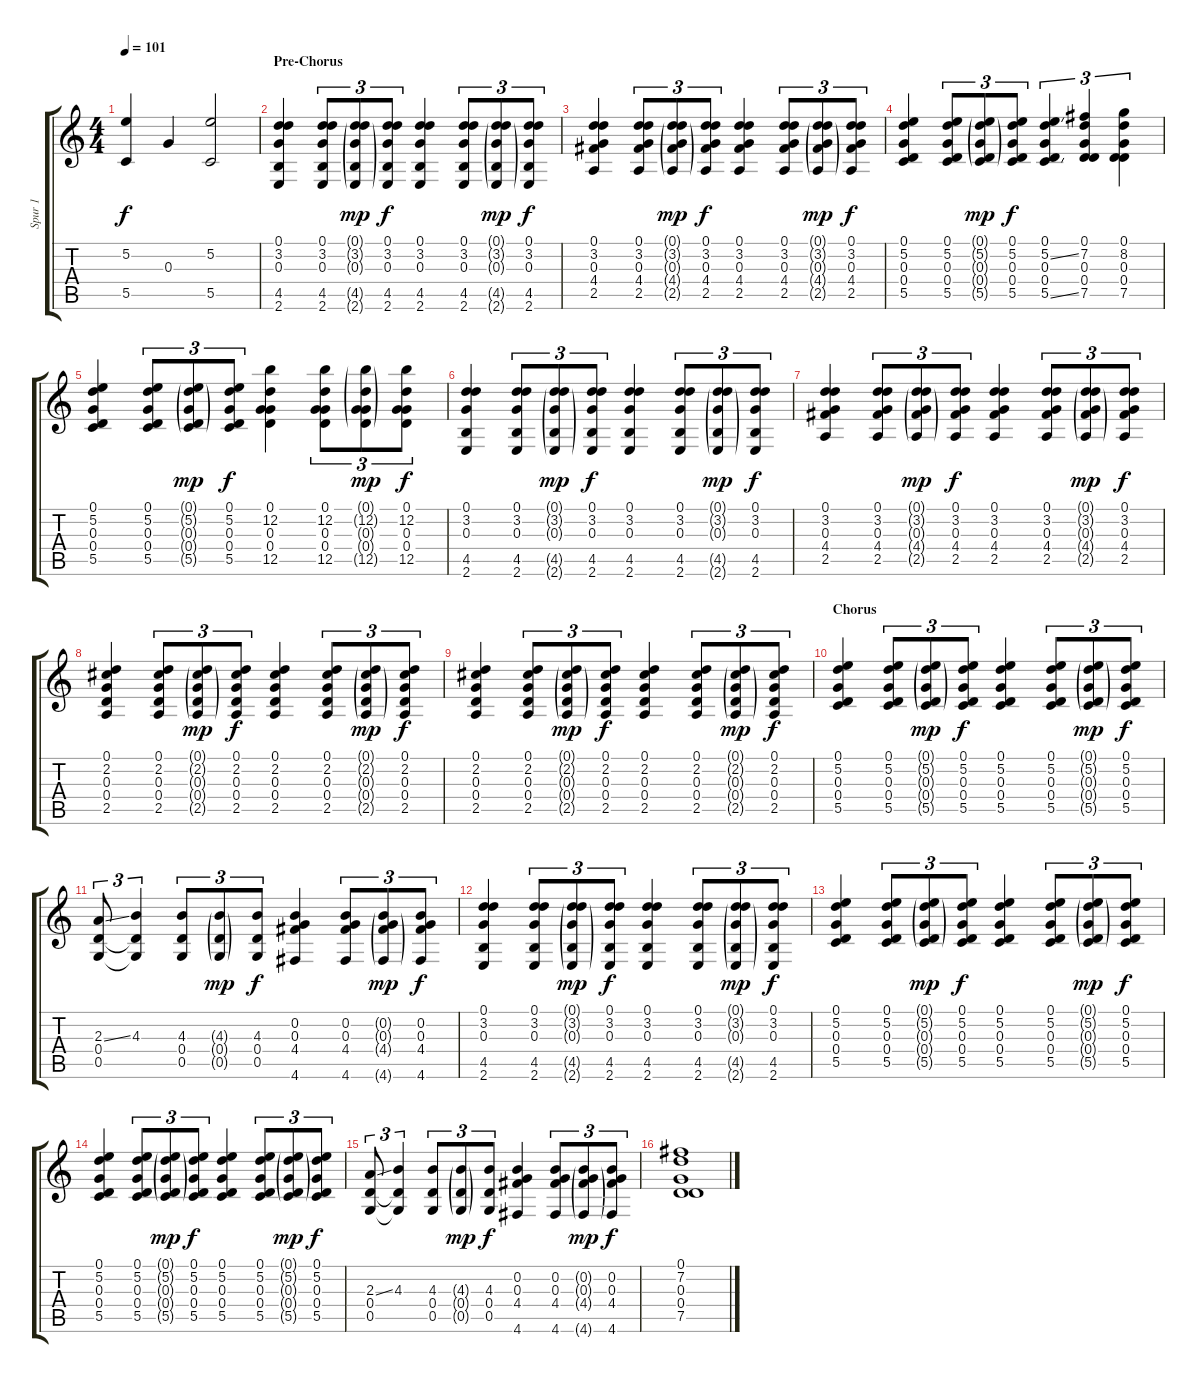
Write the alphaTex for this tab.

\track ("Spur 1" "Spur 1") {instrument acousticguitarsteel}
\staff {score tabs}
\tuning (D4 B3 G3 D3 G2 D2) {hide}
\ts (4 4)
\tempo 101
\clef g2
\ks c
(5.2 5.5).4{dy f} 0.3.4 (5.2 5.5).2 |
\section ("" "Pre-Chorus")
(0.1 3.2 0.3 4.5 2.6).4 (0.1 3.2 0.3 4.5 2.6).8{tu (3 2)} (0.1{g} 3.2{g} 0.3{g} 4.5{g} 2.6{g}).8{tu (3 2) dy mp} (0.1 3.2 0.3 4.5 2.6).8{tu (3 2) dy f} (0.1 3.2 0.3 4.5 2.6).4 (0.1 3.2 0.3 4.5 2.6).8{tu (3 2)} (0.1{g} 3.2{g} 0.3{g} 4.5{g} 2.6{g}).8{tu (3 2) dy mp} (0.1 3.2 0.3 4.5 2.6).8{tu (3 2) dy f} |
(0.1 3.2 0.3 4.4 2.5).4 (0.1 3.2 0.3 4.4 2.5).8{tu (3 2)} (0.1{g} 3.2{g} 0.3{g} 4.4{g} 2.5{g}).8{tu (3 2) dy mp} (0.1 3.2 0.3 4.4 2.5).8{tu (3 2) dy f} (0.1 3.2 0.3 4.4 2.5).4 (0.1 3.2 0.3 4.4 2.5).8{tu (3 2)} (0.1{g} 3.2{g} 0.3{g} 4.4{g} 2.5{g}).8{tu (3 2) dy mp} (0.1 3.2 0.3 4.4 2.5).8{tu (3 2) dy f} |
(0.1 5.2 0.3 0.4 5.5).4 (0.1 5.2 0.3 0.4 5.5).8{tu (3 2)} (0.1{g} 5.2{g} 0.3{g} 0.4{g} 5.5{g}).8{tu (3 2) dy mp} (0.1 5.2 0.3 0.4 5.5).8{tu (3 2) dy f} (0.1 5.2{ss} 0.3 0.4 5.5{ss}).4{tu (3 2)} (0.1 7.2 0.3 0.4 7.5).4{tu (3 2)} (0.1 8.2 0.3 0.4 7.5).4{tu (3 2)} |
(0.1 5.2 0.3 0.4 5.5).4 (0.1 5.2 0.3 0.4 5.5).8{tu (3 2)} (0.1{g} 5.2{g} 0.3{g} 0.4{g} 5.5{g}).8{tu (3 2) dy mp} (0.1 5.2 0.3 0.4 5.5).8{tu (3 2) dy f} (0.1 12.2 0.3 0.4 12.5).4 (0.1 12.2 0.3 0.4 12.5).8{tu (3 2)} (0.1{g} 12.2{g} 0.3{g} 0.4{g} 12.5{g}).8{tu (3 2) dy mp} (0.1 12.2 0.3 0.4 12.5).8{tu (3 2) dy f} |
(0.1 3.2 0.3 4.5 2.6).4 (0.1 3.2 0.3 4.5 2.6).8{tu (3 2)} (0.1{g} 3.2{g} 0.3{g} 4.5{g} 2.6{g}).8{tu (3 2) dy mp} (0.1 3.2 0.3 4.5 2.6).8{tu (3 2) dy f} (0.1 3.2 0.3 4.5 2.6).4 (0.1 3.2 0.3 4.5 2.6).8{tu (3 2)} (0.1{g} 3.2{g} 0.3{g} 4.5{g} 2.6{g}).8{tu (3 2) dy mp} (0.1 3.2 0.3 4.5 2.6).8{tu (3 2) dy f} |
(0.1 3.2 0.3 4.4 2.5).4 (0.1 3.2 0.3 4.4 2.5).8{tu (3 2)} (0.1{g} 3.2{g} 0.3{g} 4.4{g} 2.5{g}).8{tu (3 2) dy mp} (0.1 3.2 0.3 4.4 2.5).8{tu (3 2) dy f} (0.1 3.2 0.3 4.4 2.5).4 (0.1 3.2 0.3 4.4 2.5).8{tu (3 2)} (0.1{g} 3.2{g} 0.3{g} 4.4{g} 2.5{g}).8{tu (3 2) dy mp} (0.1 3.2 0.3 4.4 2.5).8{tu (3 2) dy f} |
(0.1 2.2 0.3 0.4 2.5).4 (0.1 2.2 0.3 0.4 2.5).8{tu (3 2)} (0.1{g} 2.2{g} 0.3{g} 0.4{g} 2.5{g}).8{tu (3 2) dy mp} (0.1 2.2 0.3 0.4 2.5).8{tu (3 2) dy f} (0.1 2.2 0.3 0.4 2.5).4 (0.1 2.2 0.3 0.4 2.5).8{tu (3 2)} (0.1{g} 2.2{g} 0.3{g} 0.4{g} 2.5{g}).8{tu (3 2) dy mp} (0.1 2.2 0.3 0.4 2.5).8{tu (3 2) dy f} |
(0.1 2.2 0.3 0.4 2.5).4 (0.1 2.2 0.3 0.4 2.5).8{tu (3 2)} (0.1{g} 2.2{g} 0.3{g} 0.4{g} 2.5{g}).8{tu (3 2) dy mp} (0.1 2.2 0.3 0.4 2.5).8{tu (3 2) dy f} (0.1 2.2 0.3 0.4 2.5).4 (0.1 2.2 0.3 0.4 2.5).8{tu (3 2)} (0.1{g} 2.2{g} 0.3{g} 0.4{g} 2.5{g}).8{tu (3 2) dy mp} (0.1 2.2 0.3 0.4 2.5).8{tu (3 2) dy f} |
\section ("" "Chorus")
(0.1 5.2 0.3 0.4 5.5).4 (0.1 5.2 0.3 0.4 5.5).8{tu (3 2)} (0.1{g} 5.2{g} 0.3{g} 0.4{g} 5.5{g}).8{tu (3 2) dy mp} (0.1 5.2 0.3 0.4 5.5).8{tu (3 2) dy f} (0.1 5.2 0.3 0.4 5.5).4 (0.1 5.2 0.3 0.4 5.5).8{tu (3 2)} (0.1{g} 5.2{g} 0.3{g} 0.4{g} 5.5{g}).8{tu (3 2) dy mp} (0.1 5.2 0.3 0.4 5.5).8{tu (3 2) dy f} |
(2.3{ss} 0.4 0.5).8{tu (3 2)} (4.3 0.4{t} 0.5{t}).4{tu (3 2)} (4.3 0.4 0.5).8{tu (3 2)} (4.3{g} 0.4{g} 0.5{g}).8{tu (3 2) dy mp} (4.3 0.4 0.5).8{tu (3 2) dy f} (0.2 0.3 4.4 4.6).4 (0.2 0.3 4.4 4.6).8{tu (3 2)} (0.2{g} 0.3{g} 4.4{g} 4.6{g}).8{tu (3 2) dy mp} (0.2 0.3 4.4 4.6).8{tu (3 2) dy f} |
(0.1 3.2 0.3 4.5 2.6).4 (0.1 3.2 0.3 4.5 2.6).8{tu (3 2)} (0.1{g} 3.2{g} 0.3{g} 4.5{g} 2.6{g}).8{tu (3 2) dy mp} (0.1 3.2 0.3 4.5 2.6).8{tu (3 2) dy f} (0.1 3.2 0.3 4.5 2.6).4 (0.1 3.2 0.3 4.5 2.6).8{tu (3 2)} (0.1{g} 3.2{g} 0.3{g} 4.5{g} 2.6{g}).8{tu (3 2) dy mp} (0.1 3.2 0.3 4.5 2.6).8{tu (3 2) dy f} |
(0.1 5.2 0.3 0.4 5.5).4 (0.1 5.2 0.3 0.4 5.5).8{tu (3 2)} (0.1{g} 5.2{g} 0.3{g} 0.4{g} 5.5{g}).8{tu (3 2) dy mp} (0.1 5.2 0.3 0.4 5.5).8{tu (3 2) dy f} (0.1 5.2 0.3 0.4 5.5).4 (0.1 5.2 0.3 0.4 5.5).8{tu (3 2)} (0.1{g} 5.2{g} 0.3{g} 0.4{g} 5.5{g}).8{tu (3 2) dy mp} (0.1 5.2 0.3 0.4 5.5).8{tu (3 2) dy f} |
(0.1 5.2 0.3 0.4 5.5).4 (0.1 5.2 0.3 0.4 5.5).8{tu (3 2)} (0.1{g} 5.2{g} 0.3{g} 0.4{g} 5.5{g}).8{tu (3 2) dy mp} (0.1 5.2 0.3 0.4 5.5).8{tu (3 2) dy f} (0.1 5.2 0.3 0.4 5.5).4 (0.1 5.2 0.3 0.4 5.5).8{tu (3 2)} (0.1{g} 5.2{g} 0.3{g} 0.4{g} 5.5{g}).8{tu (3 2) dy mp} (0.1 5.2 0.3 0.4 5.5).8{tu (3 2) dy f} |
(2.3{ss} 0.4 0.5).8{tu (3 2)} (4.3 0.4{t} 0.5{t}).4{tu (3 2)} (4.3 0.4 0.5).8{tu (3 2)} (4.3{g} 0.4{g} 0.5{g}).8{tu (3 2) dy mp} (4.3 0.4 0.5).8{tu (3 2) dy f} (0.2 0.3 4.4 4.6).4 (0.2 0.3 4.4 4.6).8{tu (3 2)} (0.2{g} 0.3{g} 4.4{g} 4.6{g}).8{tu (3 2) dy mp} (0.2 0.3 4.4 4.6).8{tu (3 2) dy f} |
(0.1 7.2 0.3 0.4 7.5).1
